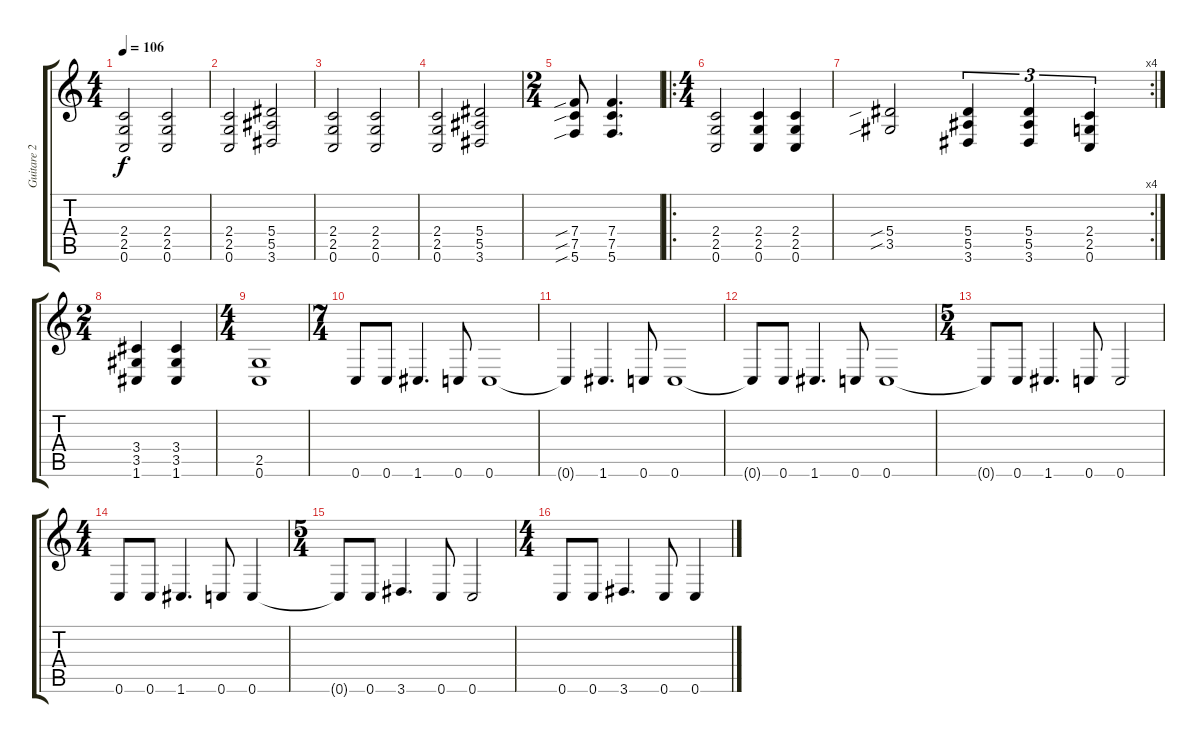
\track ("Guitare 2" "Guitare 2") {instrument distortionguitar}
\staff {score tabs}
\tuning (C4 G3 Eb3 Bb2 F2 C2) {hide}
\ts (4 4)
\tempo 106
\clef g2
\ks c
(2.4 2.5 0.6).2{dy f} (2.4 2.5 0.6).2 |
(2.4 2.5 0.6).2 (5.4 5.5 3.6).2 |
(2.4 2.5 0.6).2 (2.4 2.5 0.6).2 |
(2.4 2.5 0.6).2 (5.4 5.5 3.6).2 |
\ts (2 4)
(7.4{sib} 7.5{sib} 5.6{sib}).8 (7.4 7.5 5.6).4{d} |
\ro
\ts (4 4)
(2.4 2.5 0.6).2 (2.4 2.5 0.6).4 (2.4 2.5 0.6).4 |
\rc 4
(5.4{sib} 3.5{sib}).2 (5.4 5.5 3.6).4{tu (3 2)} (5.4 5.5 3.6).4{tu (3 2)} (2.4 2.5 0.6).4{tu (3 2)} |
\ts (2 4)
(3.4 3.5 1.6).4 (3.4 3.5 1.6).4 |
\ts (4 4)
(2.5 0.6).1 |
\ts (7 4)
0.6.8 0.6.8 1.6.4{d} 0.6.8 0.6.1 |
0.6{t}.4 1.6.4{d} 0.6.8 0.6.1 |
0.6{t}.8 0.6.8 1.6.4{d} 0.6.8 0.6.1 |
\ts (5 4)
0.6{t}.8 0.6.8 1.6.4{d} 0.6.8 0.6.2 |
\ts (4 4)
0.6.8 0.6.8 1.6.4{d} 0.6.8 0.6.4 |
\ts (5 4)
0.6{t}.8 0.6.8 3.6.4{d} 0.6.8 0.6.2 |
\ts (4 4)
0.6.8 0.6.8 3.6.4{d} 0.6.8 0.6.4
